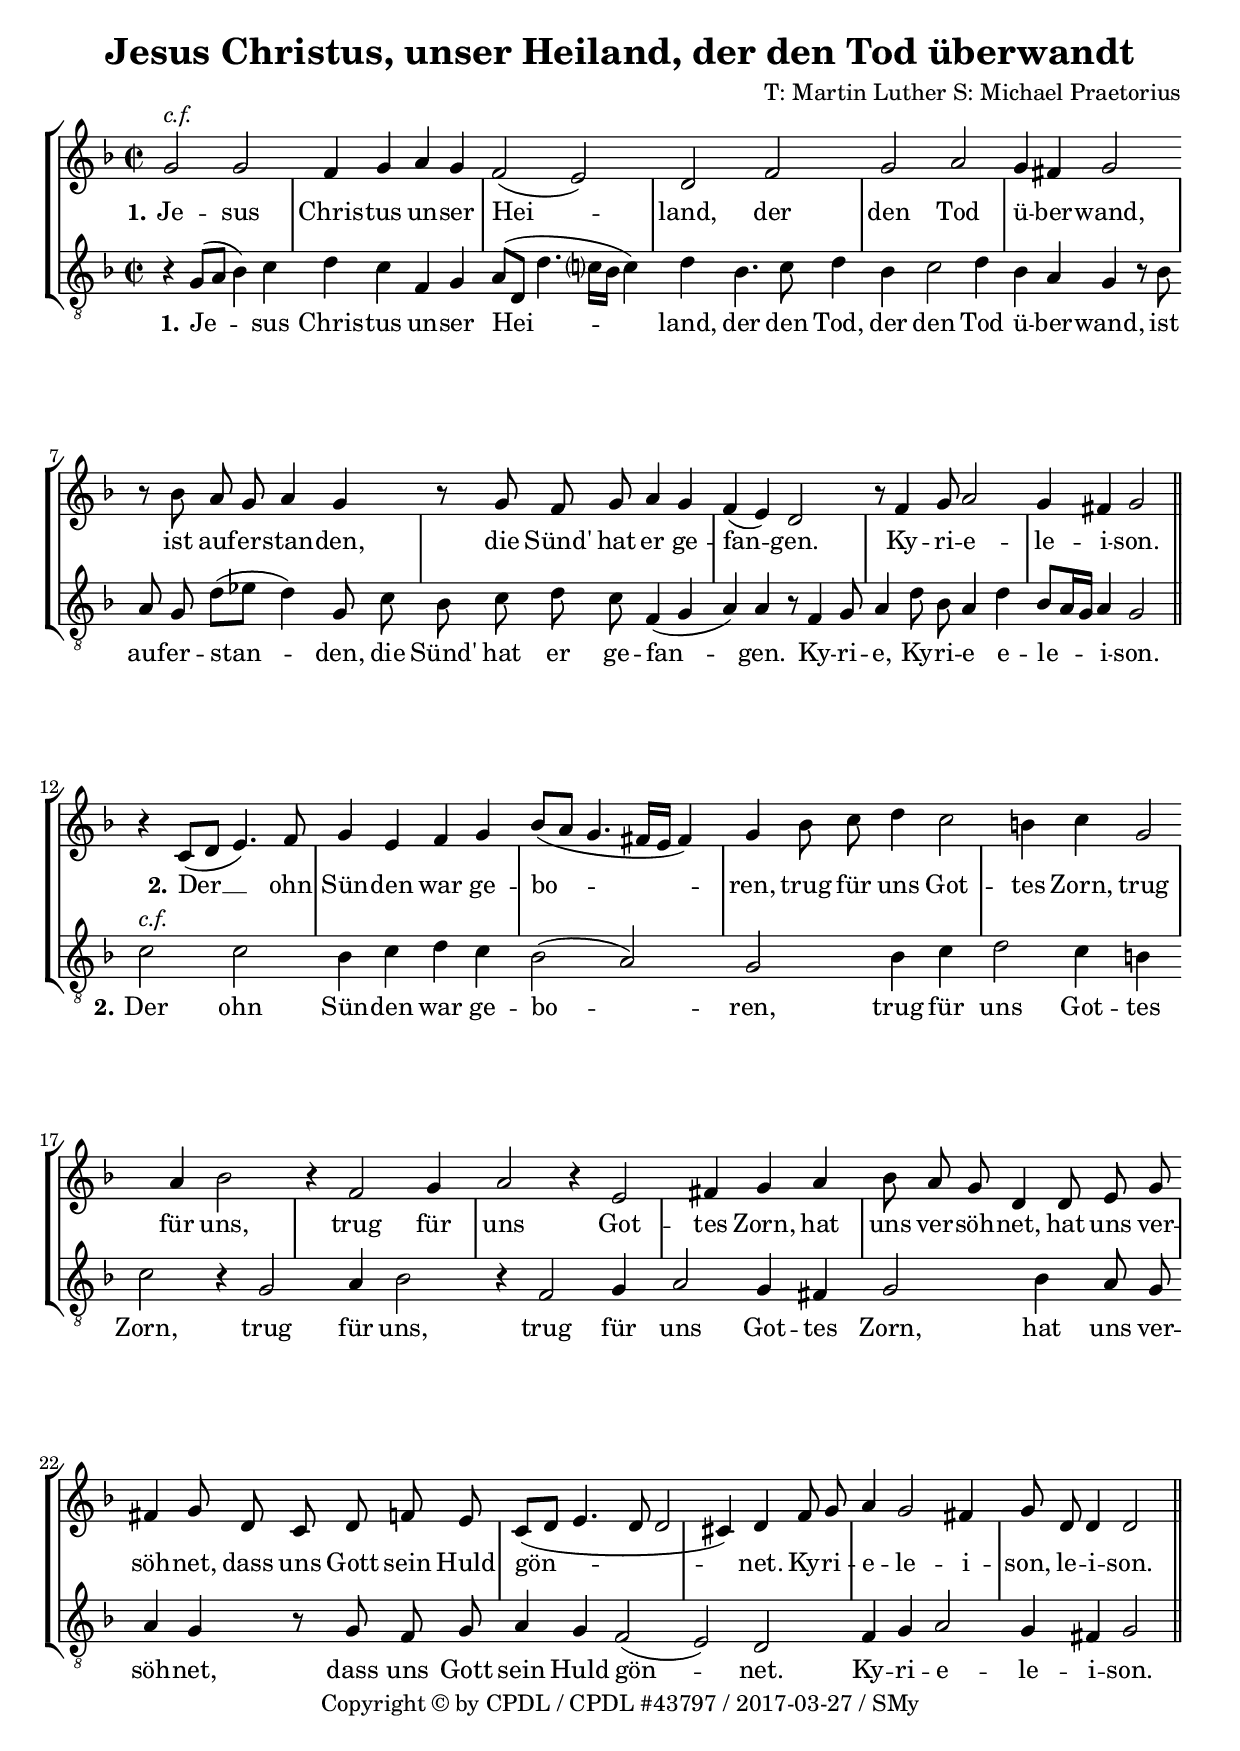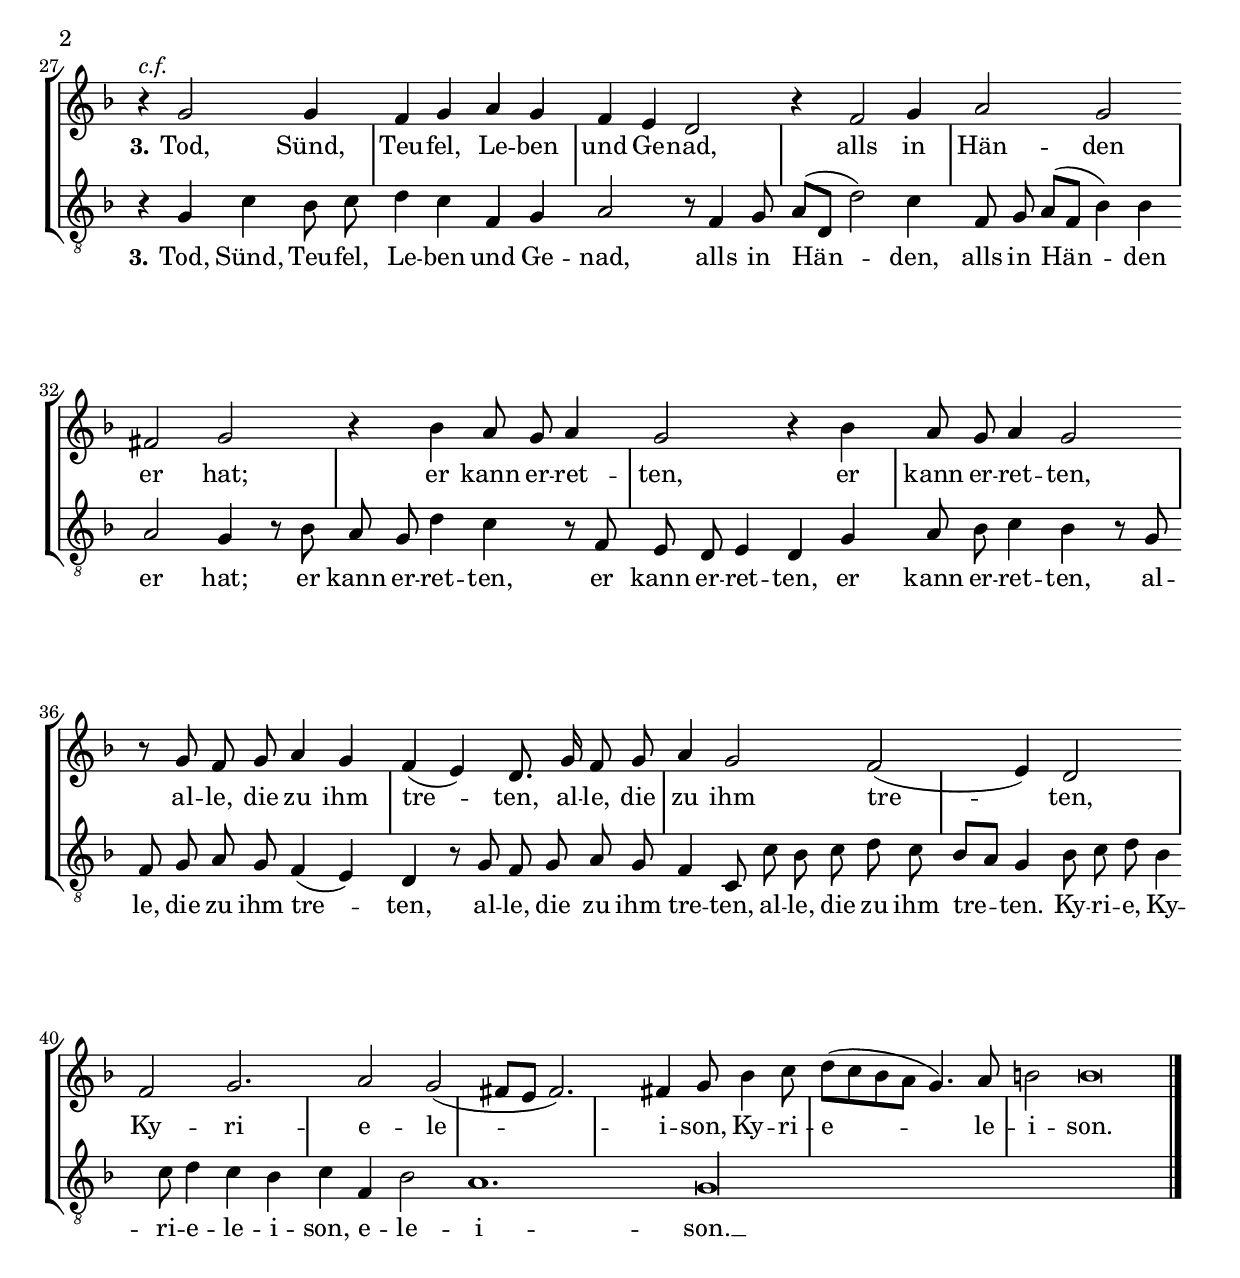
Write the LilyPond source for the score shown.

\version "2.18.2"
\language "deutsch"

\header {
  title = "Jesus Christus, unser Heiland, der den Tod überwandt"
  composer = "T: Martin Luther S: Michael Praetorius"
  %poet = "Martin Luther"
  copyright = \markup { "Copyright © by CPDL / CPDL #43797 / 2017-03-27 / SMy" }
  % Voreingestellte LilyPond-Tagline entfernen
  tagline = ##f
}

\paper {
  #(set-paper-size "a4")
}

\layout {
  indent = 0\cm
  
  \context {
    \Voice
    % Permit line breaks within tuplets and in the middle of a note 
    \remove "Forbid_line_break_engraver"
  }
}

% "Mensurstriche": use StaffGroup instead of ChoirStaff 
% and remove the bar line on the staves. \undo for the final bar. 
% Note: \showBars \bar "||" \hideBars does not work. 
% 	At least one object has to be drawn after the barline. 
hideBars = { \hide Staff.BarLine }
showBars = { \undo \hide Staff.BarLine }


% #(set-global-staff-size 18)

global = {
  \key g \dorian
  \time 2/2
  \hideBars
  \set autoBeaming = ##f
}


altoVoice = \relative c'' {
  \global
  \dynamicUp
  % Die Noten folgen hier.
  g2^\markup { \italic "c.f." } g | f4 g a g | f2( e) | d
  f | g a | g4 fis g2 | 
  r8 b a g a4 g | 
  r8 g f g a4 g | f( e) d2 | 
  r8 f4 g8 a2 | g4 fis g2 
  
  \showBars \bar "||" \break
  
  r4 \hideBars c,8 ([ d] e4.) f8 | g4 e f g | b8([ a] g4. fis16[ e] fis4) | g 
  b8 c d4 c2 h4 c 
  g2 a4 b2 | r4 f2 g4 | a2 r4 e2 fis4 g 
  a4 | b8 a g d4 
  d8 e g | fis4 g8 
  d8 c d f e | c8([ d] e4. d8 d2 cis4) d
  f8 g | a4 g2 fis4 | g8 d d4 d2 
  
  \showBars \bar "||" \break
  
  \pageBreak
  
  r4^\markup { \italic "c.f." } g2 g4 \hideBars | f g a g | f e d2 | 
  r4 f2 g4 | a2 g | fis g | 
  r4 b a8 g a4 g2 r4 b4 | a8 g a4 g2 |  
  r8 g f g a4 g | f( e) d8. g16 f8 g8 | a4 g2 f 2( e4) \bar "" d2 | 
  f2 g2. a2 g( fis8[ e] fis2.) fis4 g8 
  b4 c8 | d([ c b a] g4.) a8 

  % The final measure is a bit longer to hold the final breve and longa
  \set Timing.measureLength = #(ly:make-moment 8/2)
  h2 h\breve

  \showBars
  \bar "|."
}

verseAltoVoice = \lyricmode {
  % Liedtext folgt hier.
  \set stanza = "1."
  Je -- sus Chris -- tus un -- ser Hei -- land,
  der den Tod ü -- ber --  wand, 
  ist auf -- er -- stan -- den, 
  die Sünd' hat er ge -- fan -- gen. 
  Ky -- ri -- e -- le -- i -- son. 
  
  \set stanza = "2."
  Der __ ohn Sün -- den war ge -- bo -- ren, 
  trug für uns Got -- tes Zorn, 
  trug für uns, 
  trug für uns Got -- tes Zorn, 
  hat uns ver -- söh -- net, 
  hat uns ver -- söh -- net, 
  dass uns Gott sein Huld gön -- net. 
  Ky -- ri -- e -- le -- i -- son, le -- i -- son. 

  \set stanza = "3."
  Tod, Sünd, Teu -- fel, Le -- ben und Ge -- nad, 
  alls in Hän -- den er hat; 
  er kann er -- ret -- ten, 
  er kann er -- ret -- ten, 
  al -- le, die zu ihm tre -- ten, 
  al -- le, die zu ihm tre -- ten, 
  Ky -- ri -- e -- le -- i -- son,
  Ky -- ri -- e -- le -- i -- son. 

}

tenorVoice = \relative c' {
  \global
  \dynamicUp
  % Die Noten folgen hier.
  r4 g8([ a] b4) c | d c f, g | a8([ d,] d'4. c?16[ b] c4) | d 
  b4. c8 d4 | b c2 d4 | b4 a g r8 
  b8 | a g d'([ es] d4) g,8 
  c | b c d c f,4( g | a) a 
  r8 f4 g8 | a4 d8 b a4 d | b8[ a16 g] a4 g2 | \showBars
  
  c2^\markup { \italic "c.f." } c \hideBars | b4 c d c | b2( a) | g 
  b4 c | d2 c4 h | c2 r4 
  g2 a4 b2 r4 f2 g4 a2 g4 fis | g2 
  b4 a8 g a4 g r8
  g8 f g | a4 g f2( e) d | 
  f4 g a2 g4 fis g2 | \showBars 
  
  r4 \hideBars g c b8 c | d4 c f, g | a2
  r8 f4 g8 a([ d,] d'2) c4 | 
  f,8 g a([ f] b4) b | a2 g4 
  r8 b a g d'4 c 
  r8 f, | e d e4 d g | a8 b c4 b
  r8 g | f g a g f4( e)| d r8 g f g a g | f4 c8 c' b c d c | b[ a] g4 
  b8 c d b4 c8 d4 c b | c f, b2 | a1. g\longa
  
  \showBars
  
}

verseTenorVoice = \lyricmode {
  % Liedtext folgt hier.
  \set stanza = "1."
  Je -- sus Chris -- tus un -- ser Hei -- land,
  der den Tod,
  der den Tod ü -- ber --  wand, 
  ist auf -- er -- stan -- den, 
  die Sünd' hat er ge -- fan -- gen. 
  Ky -- ri -- e, 
  Ky -- ri -- e e -- le -- i -- son. 
  
  \set stanza = "2."
  Der ohn Sün -- den war ge -- bo -- ren, 
  trug für uns Got -- tes Zorn, 
  trug für uns, 
  trug für uns Got -- tes Zorn, 
  hat uns ver -- söh -- net, 
  dass uns Gott sein Huld gön -- net. 
  Ky -- ri -- e -- le -- i -- son. 
  
  \set stanza = "3."
  Tod, Sünd, Teu -- fel, Le -- ben und Ge -- nad, 
  alls in Hän -- den, 
  alls in Hän -- den er hat; 
  er kann er -- ret -- ten, 
  er kann er -- ret -- ten, 
  er kann er -- ret -- ten, 
  al -- le, die zu ihm tre -- ten, 
  al -- le, die zu ihm tre -- ten, 
  al -- le, die zu ihm tre -- ten. 
  Ky -- ri -- e, 
  Ky -- ri -- e -- le -- i -- son,
  e -- le -- i -- son. __ 

}

altoVoicePart = \new Staff \with {
  % instrumentName = "A."
  % shortInstrumentName = "A."
  % midiInstrument = "choir aahs"
} { \altoVoice }
\addlyrics { \verseAltoVoice }

tenorVoicePart = \new Staff \with {
  % instrumentName = "T."
  % shortInstrumentName = "T."
  % midiInstrument = "choir aahs"
} { \clef "treble_8" \tenorVoice }
\addlyrics { \verseTenorVoice }

\score {
  \new StaffGroup <<
    \altoVoicePart
    \tenorVoicePart
  >>
  \layout { }
  \midi {
    \tempo 2=60
  }
}
